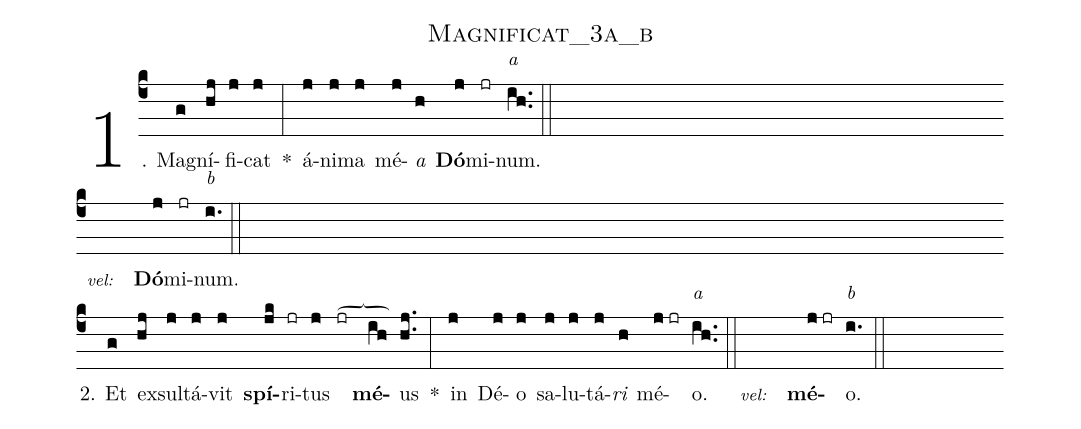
name:Magnificat_3a_b;
%%
(c4) 1. Ma(g)gní(hj)fi(j)cat(j) *(:) á(j)ni(j)ma(j) mé(j)<i>a</i>(h) <b>Dó</b>(j)mi(jr)num.<alt>a</alt>(ih..) (::) (Z-)  <eu> <v>\footnotesize\textit{vel:}</v> (////) <b>Dó</b>(j)mi(jr)num.<alt>b</alt></eu>(i.) (::) (Z-)
2. Et(g) ex(hj)sul(j)tá(j)vit(j) <b>spí</b>(jk)ri(jr)tus(j) (jr[ocb:1;8.7mm])<b>mé</b>(ih)us(hj..) *(:) in(j) Dé(j)o(j) sa(j)lu(j)tá(j)<i>ri</i>(h) mé(j//jr)o.<alt>a</alt>(ih..) (::)  <eu> <v>\footnotesize\textit{vel:}</v> (////) <b>mé</b>(j//jr)o.<alt>b</alt></eu>(i.) (::)
